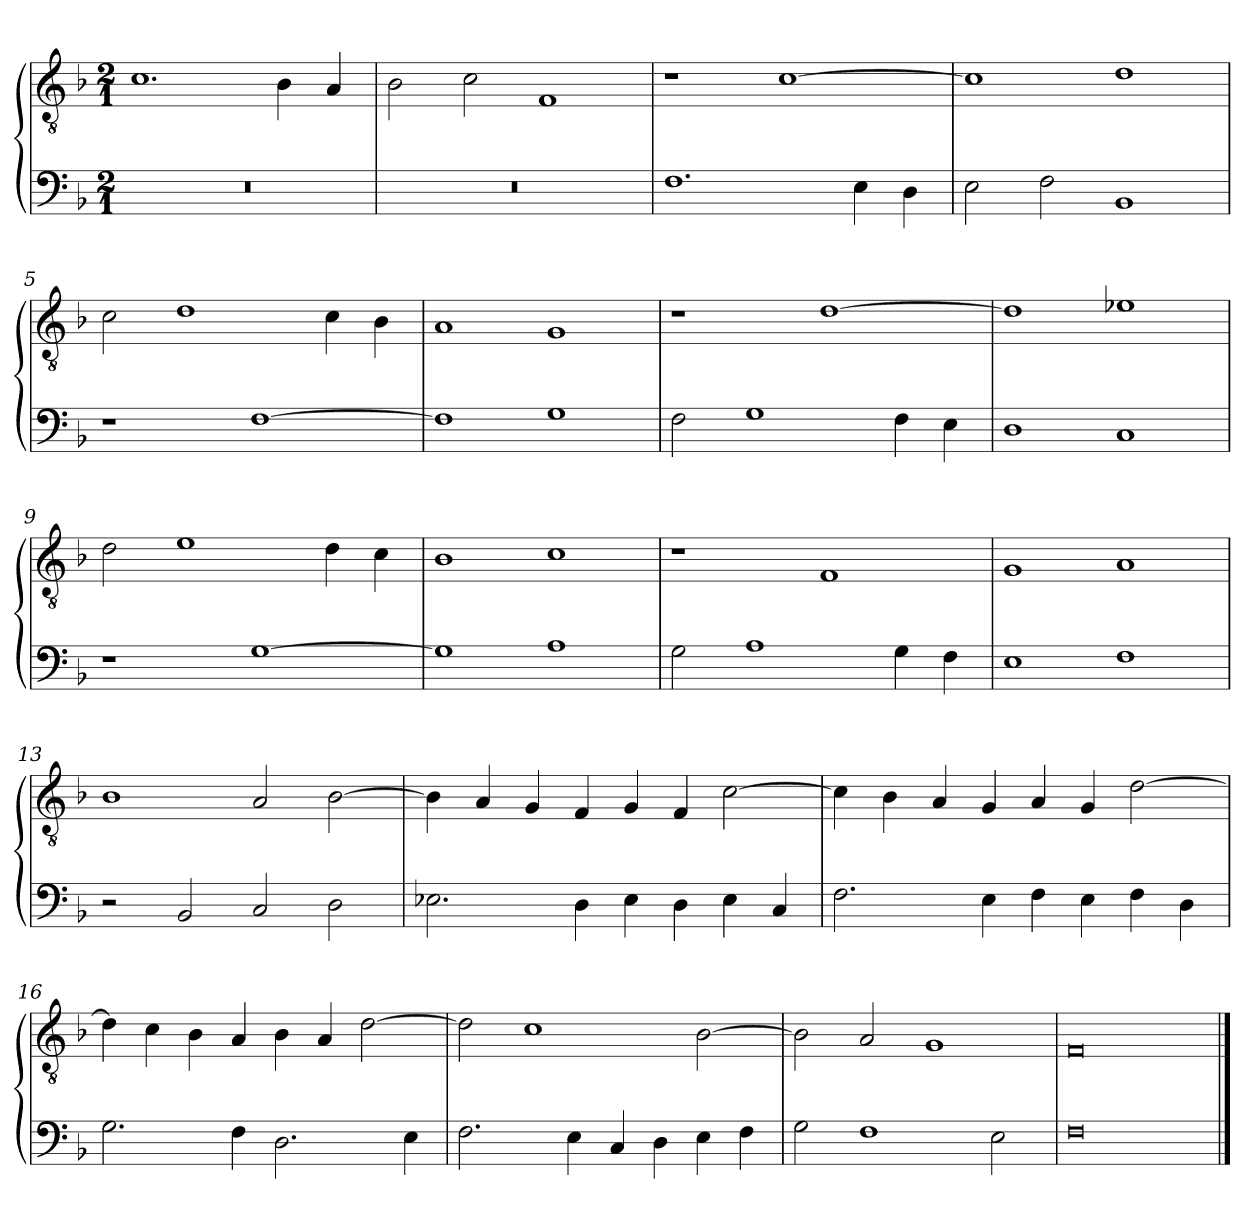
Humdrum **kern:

**kern	**kern
*part2	*part1
*staff2	*staff1
*clefF4	*clefGv2
*k[b-]	*k[b-]
*M2/1	*M2/1
=1	=1
0r	1.c
.	4B-
.	4A
=2	=2
0r	2B-
.	2c
.	1F
=3	=3
1.F	1r
.	[1c
4E	.
4D	.
=4	=4
2E	1c]
2F	.
1BB-	1d
=5	=5
1r	2c
.	1d
[1F	.
.	4c
.	4B-
=6	=6
1F]	1A
1G	1G
=7	=7
2F	1r
1G	.
.	[1d
4F	.
4E	.
=8	=8
1D	1d]
1C	1e-X
=9	=9
1r	2d
.	1e
[1G	.
.	4d
.	4c
=10	=10
1G]	1B-
1A	1c
=11	=11
2G	1r
1A	.
.	1F
4G	.
4F	.
=12	=12
1E	1G
1F	1A
=13	=13
2r	1B-
2BB-	.
2C	2A
2D	[2B-
=14	=14
2.E-X	4B-]
.	4A
.	4G
4D	4F
4E-	4G
4D	4F
4E-	[2c
4C	.
=15	=15
2.F	4c]
.	4B-
.	4A
4E	4G
4F	4A
4E	4G
4F	[2d
4D	.
=16	=16
2.G	4d]
.	4c
.	4B-
4F	4A
2.D	4B-
.	4A
.	[2d
4E	.
=17	=17
2.F	2d]
.	1c
4E	.
4C	.
4D	.
4E	[2B-
4F	.
=18	=18
2G	2B-]
1F	2A
.	1G
2E	.
=19	=19
0F	0F
==	==
*-	*-
